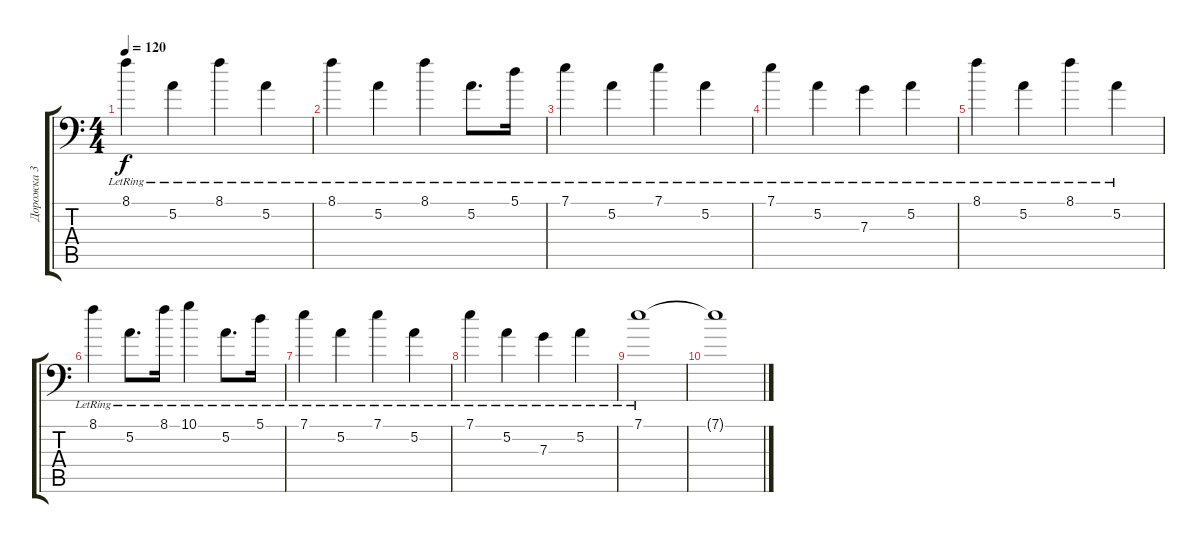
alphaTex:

\track ("Дорожка 3" "Дорожка 3") {instrument overdrivenguitar}
\staff {score tabs}
\tuning (A3 E3 C3 G2 D2 A1) {hide}
\ts (4 4)
\tempo 120
\clef f4
\ks c
8.1{lr}.4{dy f} 5.2{lr}.4 8.1{lr}.4 5.2{lr}.4 |
8.1{lr}.4 5.2{lr}.4 8.1{lr}.4 5.2{lr}.8{d} 5.1{lr}.16 |
7.1{lr}.4 5.2{lr}.4 7.1{lr}.4 5.2{lr}.4 |
7.1{lr}.4 5.2{lr}.4 7.3{lr}.4 5.2{lr}.4 |
8.1{lr}.4 5.2{lr}.4 8.1{lr}.4 5.2{lr}.4 |
8.1{lr}.4 5.2{lr}.8{d} 8.1{lr}.16 10.1{lr}.4 5.2{lr}.8{d} 5.1{lr}.16 |
7.1{lr}.4 5.2{lr}.4 7.1{lr}.4 5.2{lr}.4 |
7.1{lr}.4 5.2{lr}.4 7.3{lr}.4 5.2{lr}.4 |
7.1{lr}.1{volume 4} |
7.1{t}.1
